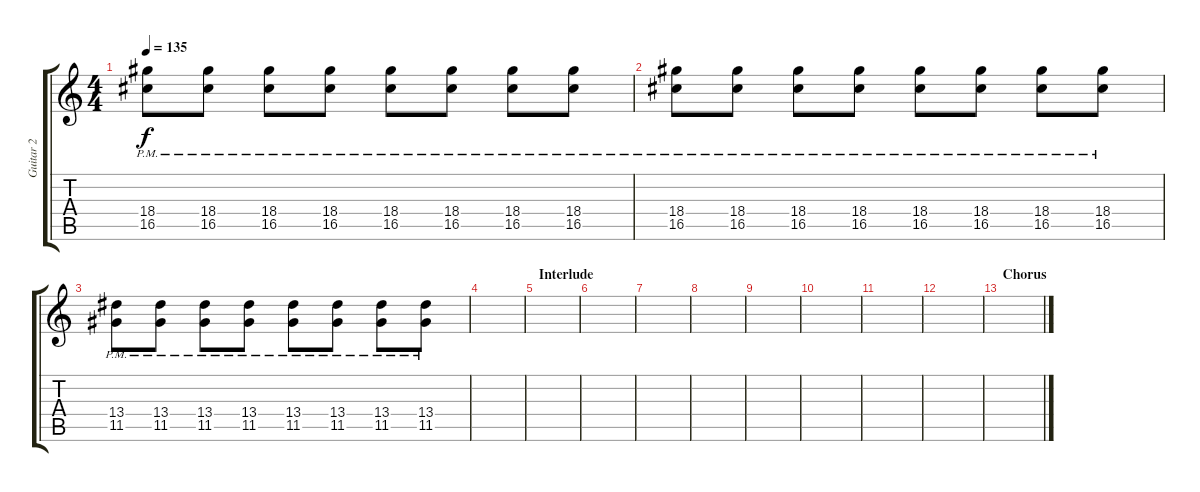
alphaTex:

\track ("Guitar 2" "Guitar 2") {instrument overdrivenguitar}
\staff {score tabs}
\tuning (E4 B3 G3 D3 A2 E2) {hide}
\ts (4 4)
\tempo 135
\clef g2
\ks c
(18.4{pm} 16.5{pm}).8{dy f} (18.4{pm} 16.5{pm}).8 (18.4{pm} 16.5{pm}).8 (18.4{pm} 16.5{pm}).8 (18.4{pm} 16.5{pm}).8 (18.4{pm} 16.5{pm}).8 (18.4{pm} 16.5{pm}).8 (18.4{pm} 16.5{pm}).8 |
(18.4{pm} 16.5{pm}).8 (18.4{pm} 16.5{pm}).8 (18.4{pm} 16.5{pm}).8 (18.4{pm} 16.5{pm}).8 (18.4{pm} 16.5{pm}).8 (18.4{pm} 16.5{pm}).8 (18.4{pm} 16.5{pm}).8 (18.4{pm} 16.5{pm}).8 |
(13.4{pm} 11.5).8 (13.4{pm} 11.5{pm}).8 (13.4{pm} 11.5{pm}).8 (13.4{pm} 11.5{pm}).8 (13.4{pm} 11.5{pm}).8 (13.4{pm} 11.5{pm}).8 (13.4{pm} 11.5{pm}).8 (13.4{pm} 11.5{pm}).8 |
|
\section ("" "Interlude")
|
|
|
|
|
|
|
|
\section ("" "Chorus")
